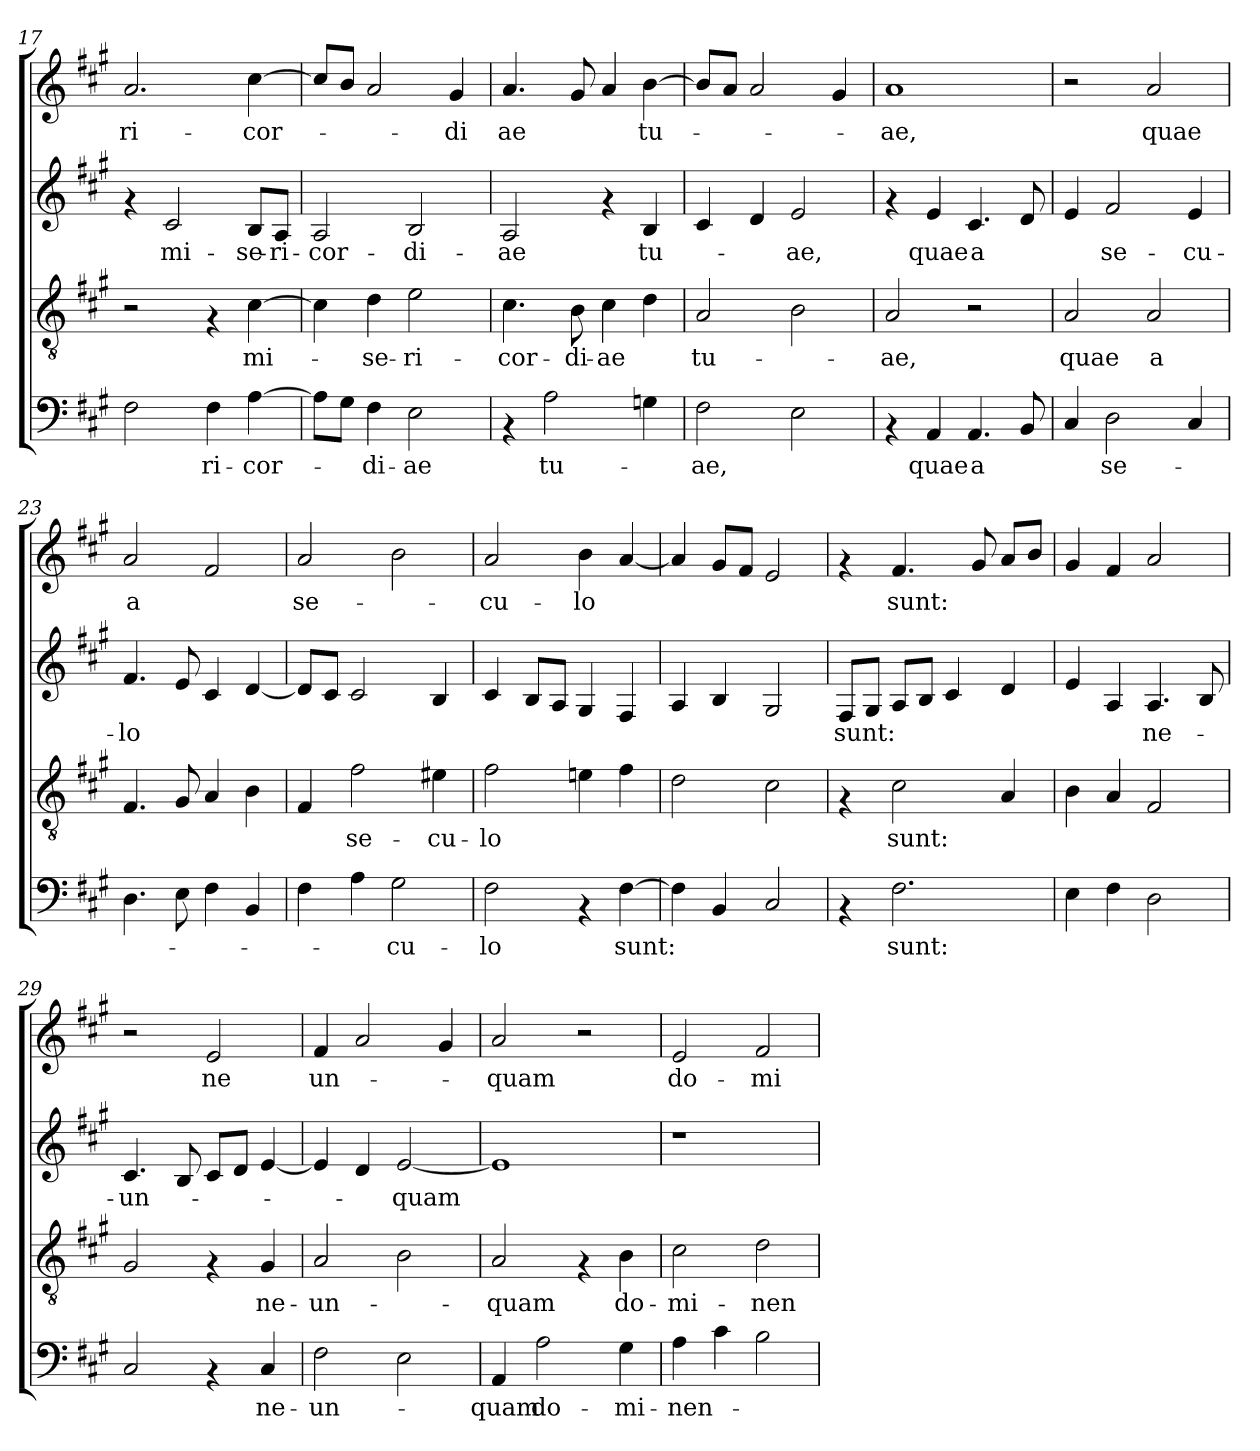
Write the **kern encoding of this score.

**kern	**text	**kern	**text	**kern	**text	**kern	**text
*part4	*part4	*part3	*part3	*part2	*part2	*part1	*part1
*staff4	*staff4	*staff3	*staff3	*staff2	*staff2	*staff1	*staff1
*clefF4	*	*clefGv2	*	*clefG2	*	*clefG2	*
*k[f#c#g#]	*	*k[f#c#g#]	*	*k[f#c#g#]	*	*k[f#c#g#]	*
*A:	*	*A:	*	*A:	*	*A:	*
=17	=17	=17	=17	=17	=17	=17	=17
!	!	!	!	!	!	!	!LO:LY:b
2F#\	.	2r	.	4rf	.	2.a/	-ri-
!	!	!	!	!	!LO:LY:b	!	!
.	.	.	.	2c#/	mi-	.	.
!	!LO:LY:b	!	!	!	!	!	!
4F#\	-ri-	4rF	.	.	.	.	.
!	!LO:LY:b	!	!LO:LY:b	!	!LO:LY:b	!	!LO:LY:b
[>4A\	-cor-	[>4c#\	mi-	8B/L	-se-	[>4cc#\	-cor-
!	!	!	!	!	!LO:LY:b	!	!
.	.	.	.	8A/J	-ri-	.	.
=18	=18	=18	=18	=18	=18	=18	=18
!	!	!	!	!	!LO:LY:b	!	!
8A\L]	.	4c#\]	.	2A/	-cor-	8cc#/L]	.
8G#\J	.	.	.	.	.	8b/J	.
!	!LO:LY:b	!	!LO:LY:b	!	!	!	!
4F#\	-di-	4d\	-se-	.	.	2a/	.
!	!LO:LY:b	!	!LO:LY:b	!	!LO:LY:b	!	!
2E\	-ae	2e\	-ri-	2B/	-di-	.	.
!	!	!	!	!	!	!	!LO:LY:b
.	.	.	.	.	.	4g#/	-di
=19	=19	=19	=19	=19	=19	=19	=19
!	!	!	!LO:LY:b	!	!LO:LY:b	!	!LO:LY:b
4rAA	.	4.c#\	-cor-	2A/	-ae	4.a/	ae
!	!LO:LY:b	!	!	!	!	!	!
2A\	tu-	.	.	.	.	.	.
!	!	!	!LO:LY:b	!	!	!	!
.	.	8B\	-di-	.	.	8g#/	.
!	!	!	!LO:LY:b	!	!	!	!
.	.	4c#\	-ae	4rf	.	4a/	.
!	!	!	!	!	!LO:LY:b	!	!LO:LY:b
4Gn\	.	4d\	.	4B/	tu-	[>4b\	tu-
=20	=20	=20	=20	=20	=20	=20	=20
!	!LO:LY:b	!	!LO:LY:b	!	!	!	!
2F#\	-ae,	2A/	tu-	4c#/	.	8b/L]	.
.	.	.	.	.	.	8a/J	.
.	.	.	.	4d/	.	2a/	.
!	!	!	!	!	!LO:LY:b	!	!
2E\	.	2B\	.	2e/	-ae,	.	.
.	.	.	.	.	.	4g#/	.
=21	=21	=21	=21	=21	=21	=21	=21
!	!	!	!LO:LY:b	!	!	!	!LO:LY:b
4rAA	.	2A/	-ae,	4rf	.	1a	-ae,
!	!LO:LY:b	!	!	!	!LO:LY:b	!	!
4AA/	quae	.	.	4e/	quae	.	.
!	!LO:LY:b	!	!	!	!LO:LY:b	!	!
4.AA/	a	2r	.	4.c#/	a	.	.
8BB/	.	.	.	8d/	.	.	.
!!LO:PB:g=z
=22	=22	=22	=22	=22	=22	=22	=22
!	!	!	!LO:LY:b	!	!	!	!
4C#/	.	2A/	quae	4e/	.	2r	.
!	!LO:LY:b	!	!	!	!LO:LY:b	!	!
2D\	se-	.	.	2f#/	se-	.	.
!	!	!	!LO:LY:b	!	!	!	!LO:LY:b
.	.	2A/	a	.	.	2a/	quae
!	!	!	!	!	!LO:LY:b	!	!
4C#/	.	.	.	4e/	-cu-	.	.
=23	=23	=23	=23	=23	=23	=23	=23
!	!	!	!	!	!LO:LY:b	!	!LO:LY:b
4.D\	.	4.F#/	.	4.f#/	-lo	2a/	a
8E\	.	8G#/	.	8e/	.	.	.
4F#\	.	4A/	.	4c#/	.	2f#/	.
4BB/	.	4B\	.	[<4d/	.	.	.
=24	=24	=24	=24	=24	=24	=24	=24
!	!	!	!	!	!	!	!LO:LY:b
4F#\	.	4F#/	.	8d/L]	.	2a/	se-
.	.	.	.	8c#/J	.	.	.
!	!	!	!LO:LY:b	!	!	!	!
4A\	.	2f#\	se-	2c#/	.	.	.
!	!LO:LY:b	!	!	!	!	!	!
2G#\	-cu-	.	.	.	.	2b\	.
!	!	!	!LO:LY:b	!	!	!	!
.	.	4e#X\	-cu-	4B/	.	.	.
=25	=25	=25	=25	=25	=25	=25	=25
!	!LO:LY:b	!	!LO:LY:b	!	!	!	!LO:LY:b
2F#\	-lo	2f#\	-lo	4c#/	.	2a/	-cu-
.	.	.	.	8B/L	.	.	.
.	.	.	.	8A/J	.	.	.
!	!	!	!	!	!	!	!LO:LY:b
4rAA	.	4en\	.	4G#/	.	4b\	-lo
!	!LO:LY:b	!	!	!	!	!	!
[>4F#\	sunt:	4f#\	.	4F#/	.	[<4a/	.
=26	=26	=26	=26	=26	=26	=26	=26
4F#\]	.	2d\	.	4A/	.	4a/]	.
4BB/	.	.	.	4B/	.	8g#/L	.
.	.	.	.	.	.	8f#/J	.
2C#/	.	2c#\	.	2G#/	.	2e/	.
=27	=27	=27	=27	=27	=27	=27	=27
!	!	!	!	!	!LO:LY:b	!	!
4rAA	.	4rF	.	8F#/L	sunt:	4rf	.
.	.	.	.	8G#/J	.	.	.
!	!LO:LY:b	!	!LO:LY:b	!	!	!	!LO:LY:b
2.F#\	sunt:	2c#\	sunt:	8A/L	.	4.f#/	sunt:
.	.	.	.	8B/J	.	.	.
.	.	.	.	4c#/	.	.	.
.	.	.	.	.	.	8g#/	.
.	.	4A/	.	4d/	.	8a/L	.
.	.	.	.	.	.	8b/J	.
!!LO:LB:g=z
=28	=28	=28	=28	=28	=28	=28	=28
4E\	.	4B\	.	4e/	.	4g#/	.
4F#\	.	4A/	.	4A/	.	4f#/	.
!	!	!	!	!	!LO:LY:b	!	!
2D\	.	2F#/	.	4.A/	ne-	2a/	.
.	.	.	.	8B/	.	.	.
=29	=29	=29	=29	=29	=29	=29	=29
!	!	!	!	!	!LO:LY:b	!	!
2C#/	.	2G#/	.	4.c#/	-un-	2r	.
.	.	.	.	8B/	.	.	.
!	!	!	!	!	!	!	!LO:LY:b
4rAA	.	4rF	.	8c#/L	.	2e/	ne
.	.	.	.	8d/J	.	.	.
!	!LO:LY:b	!	!LO:LY:b	!	!	!	!
4C#/	ne-	4G#/	ne-	[<4e/	.	.	.
=30	=30	=30	=30	=30	=30	=30	=30
!	!LO:LY:b	!	!LO:LY:b	!	!	!	!LO:LY:b
2F#\	-un-	2A/	-un-	4e/]	.	4f#/	un-
.	.	.	.	4d/	.	2a/	.
!	!	!	!	!	!LO:LY:b	!	!
2E\	.	2B\	.	[<2e/	-quam	.	.
.	.	.	.	.	.	4g#/	.
=31	=31	=31	=31	=31	=31	=31	=31
!	!LO:LY:b	!	!LO:LY:b	!	!	!	!LO:LY:b
4AA/	-quam	2A/	-quam	1e]	.	2a/	-quam
!	!LO:LY:b	!	!	!	!	!	!
2A\	do-	.	.	.	.	.	.
.	.	4rF	.	.	.	2r	.
!	!LO:LY:b	!	!LO:LY:b	!	!	!	!
4G#\	-mi-	4B\	do-	.	.	.	.
=32	=32	=32	=32	=32	=32	=32	=32
!	!LO:LY:b	!	!LO:LY:b	!	!	!	!LO:LY:b
4A\	-nen-	2c#\	-mi-	1r	.	2e/	do-
4c#\	.	.	.	.	.	.	.
!	!	!	!LO:LY:b	!	!	!	!LO:LY:b
2B\	.	2d\	-nen-	.	.	2f#/	-mi-
=	=	=	=	=	=	=	=
*-	*-	*-	*-	*-	*-	*-	*-
